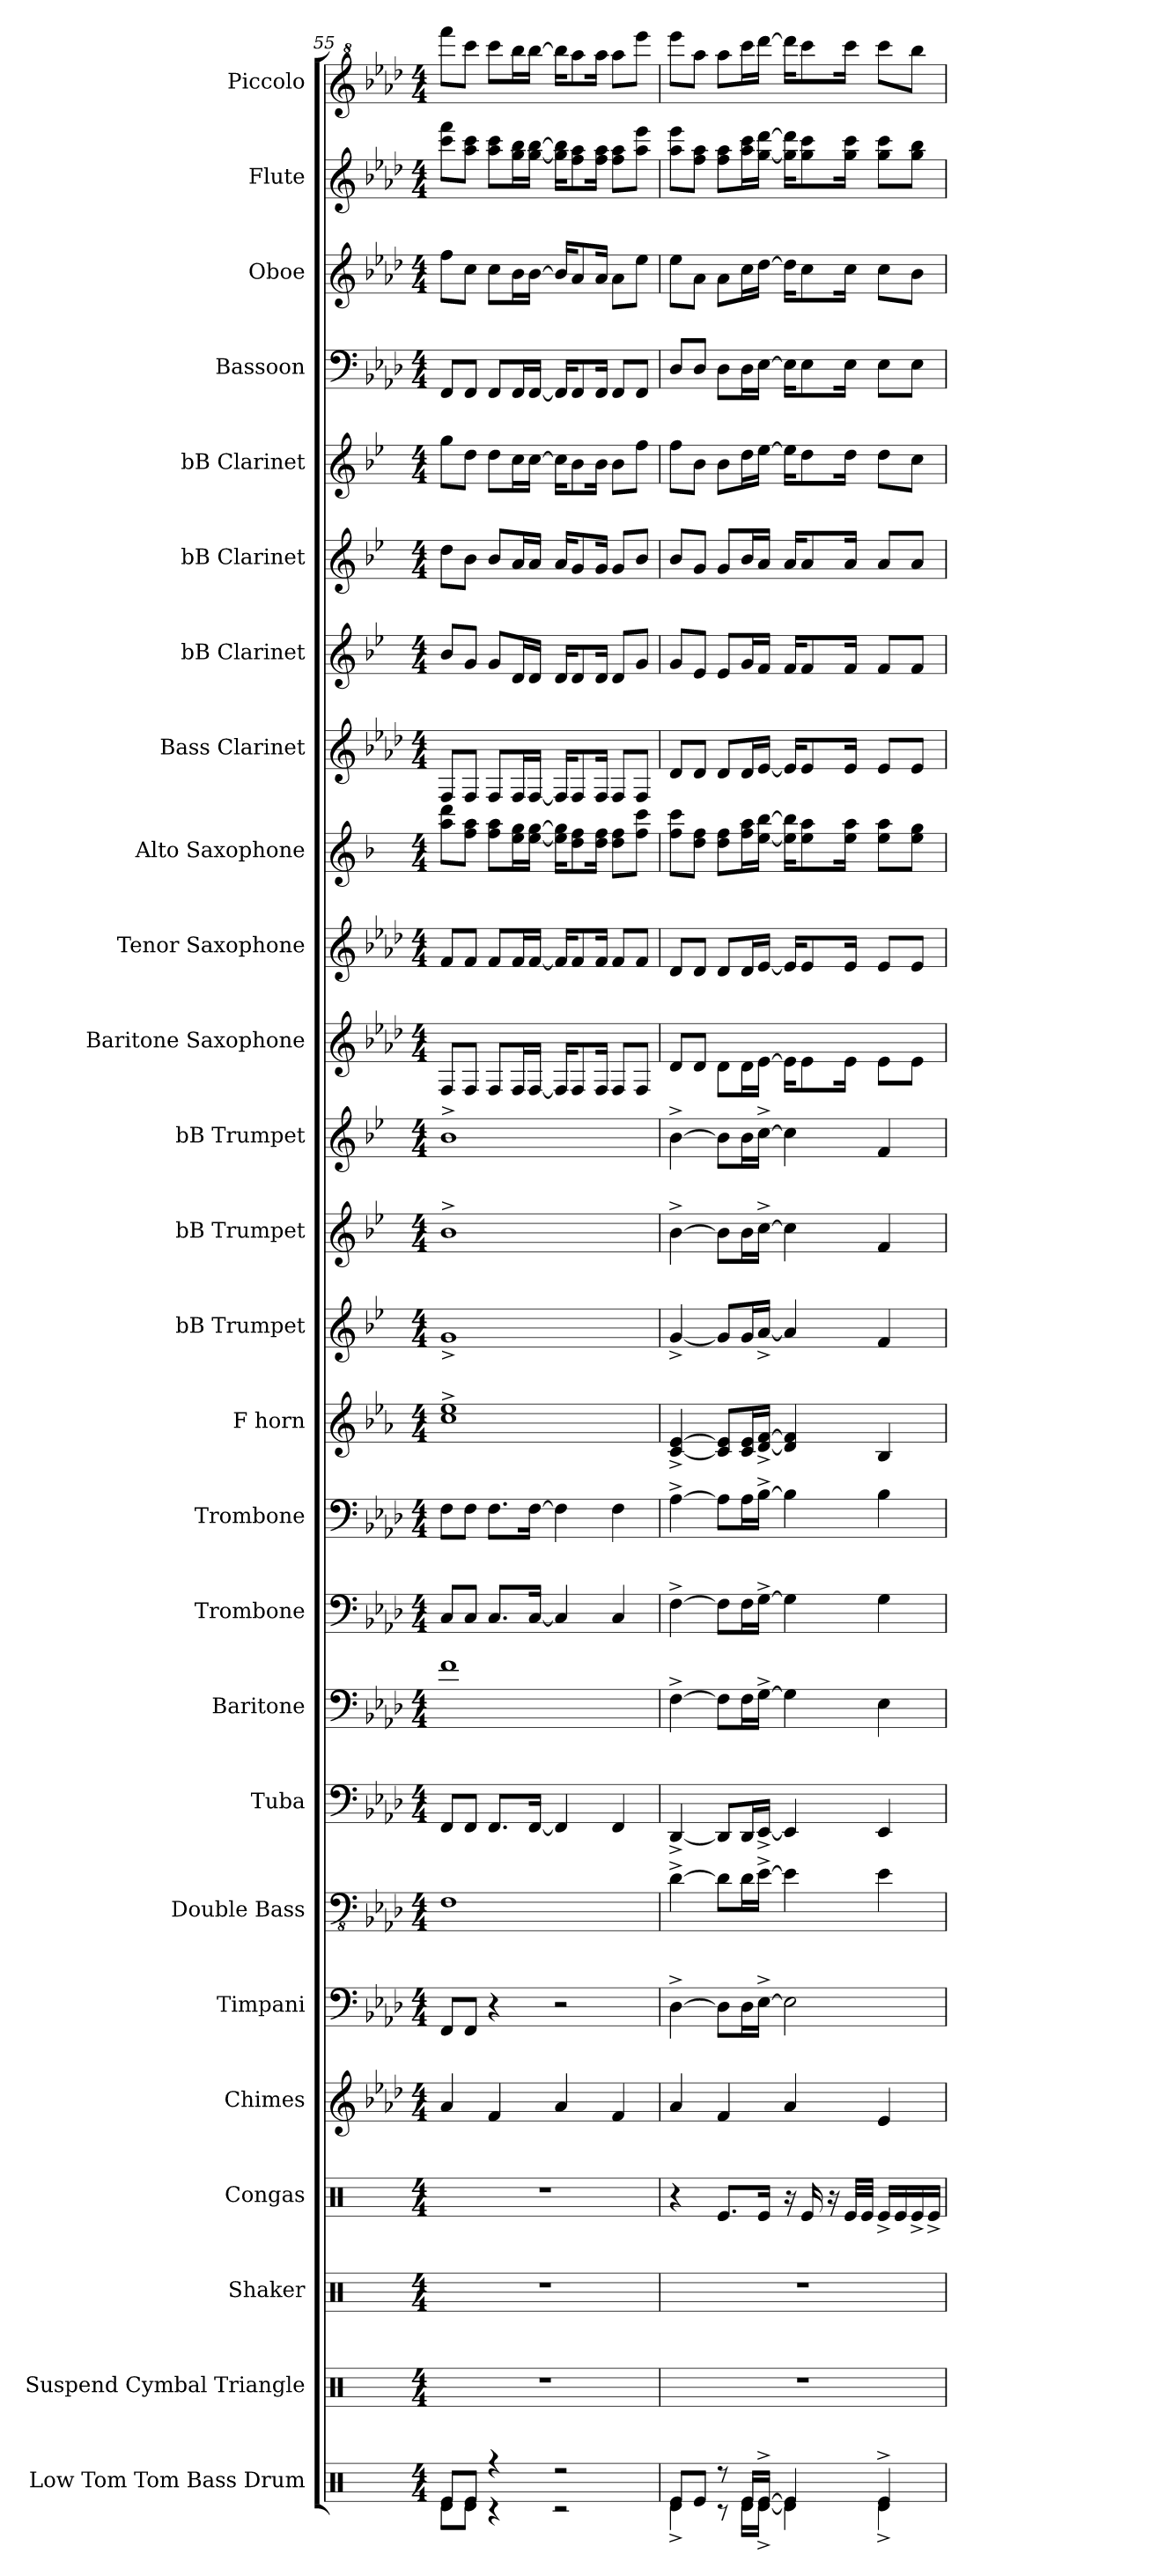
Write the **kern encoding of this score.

**kern	**kern	**kern	**kern	**kern	**kern	**kern	**kern	**kern	**kern	**kern	**kern	**kern	**kern	**kern	**kern	**kern	**kern	**kern	**kern	**kern	**kern	**kern	**kern	**kern	**kern
*part26	*part25	*part24	*part23	*part22	*part21	*part20	*part19	*part18	*part17	*part16	*part15	*part14	*part13	*part12	*part11	*part10	*part9	*part8	*part7	*part6	*part5	*part4	*part3	*part2	*part1
*staff26	*staff25	*staff24	*staff23	*staff22	*staff21	*staff20	*staff19	*staff18	*staff17	*staff16	*staff15	*staff14	*staff13	*staff12	*staff11	*staff10	*staff9	*staff8	*staff7	*staff6	*staff5	*staff4	*staff3	*staff2	*staff1
*I"Low Tom Tom Bass Drum	*I"Suspend Cymbal Triangle	*I"Shaker	*I"Congas	*I"Chimes	*I"Timpani	*I"Double Bass	*I"Tuba	*I"Baritone	*I"Trombone	*I"Trombone	*I"F horn	*I"bB Trumpet	*I"bB Trumpet	*I"bB Trumpet	*I"Baritone Saxophone	*I"Tenor Saxophone	*I"Alto Saxophone	*I"Bass Clarinet	*I"bB Clarinet	*I"bB Clarinet	*I"bB Clarinet	*I"Bassoon	*I"Oboe	*I"Flute	*I"Piccolo
*I'L.T B.D	*I'Sus.C Tri.	*I'Sh.	*I'Co.	*I'Chm.	*I'Timp.	*I'Db.	*I'Tba.	*I'Bar.	*I'Trb.	*I'Trb.	*I'F Hn.	*I'B♭ Tpt.	*I'B♭ Tpt.	*I'B♭ Tpt.	*I'Bar. Sax.	*I'T. Sax.	*I'A. Sax.	*I'B. Cl.	*I'B♭ Cl.	*I'B♭ Cl.	*I'B♭ Cl.	*I'Bsn.	*I'Ob.	*I'Fl.	*I'Picc.
*clefX	*clefX	*clefX	*clefX	*clefG2	*clefF4	*clefFv4	*clefF4	*clefF4	*clefF4	*clefF4	*clefG2	*clefG2	*clefG2	*clefG2	*clefG2	*clefG2	*clefG2	*clefG2	*clefG2	*clefG2	*clefG2	*clefF4	*clefG2	*clefG2	*clefG^2
*	*	*	*	*	*	*ITrd7c12	*	*	*	*	*ITrd4c7	*ITrd1c2	*ITrd1c2	*ITrd1c2	*ITrd12c21	*ITrd8c14	*ITrd5c9	*ITrd8c14	*ITrd1c2	*ITrd1c2	*ITrd1c2	*	*	*	*
*k[]	*k[]	*k[]	*k[]	*k[b-e-a-d-]	*k[b-e-a-d-]	*k[b-e-a-d-]	*k[b-e-a-d-]	*k[b-e-a-d-]	*k[b-e-a-d-]	*k[b-e-a-d-]	*k[b-e-a-d-]	*k[b-e-a-d-]	*k[b-e-a-d-]	*k[b-e-a-d-]	*k[b-e-a-d-]	*k[b-e-a-d-]	*k[b-e-a-d-]	*k[b-e-a-d-]	*k[b-e-a-d-]	*k[b-e-a-d-]	*k[b-e-a-d-]	*k[b-e-a-d-]	*k[b-e-a-d-]	*k[b-e-a-d-]	*k[b-e-a-d-]
*M4/4	*M4/4	*M4/4	*M4/4	*M4/4	*M4/4	*M4/4	*M4/4	*M4/4	*M4/4	*M4/4	*M4/4	*M4/4	*M4/4	*M4/4	*M4/4	*M4/4	*M4/4	*M4/4	*M4/4	*M4/4	*M4/4	*M4/4	*M4/4	*M4/4	*M4/4
=55	=55	=55	=55	=55	=55	=55	=55	=55	=55	=55	=55	=55	=55	=55	=55	=55	=55	=55	=55	=55	=55	=55	=55	=55	=55
*^	*	*	*	*	*	*	*	*	*	*	*	*	*	*	*	*	*	*	*	*	*	*	*	*	*
8Re/L	8Rd\L	1r	1r	1r	4a-/	8FF/L	1FFF	8FF/L	1f	8C/L	8F\L	1f^ 1a-^	1f^	1a-^	1a-^	8FF/L	8F/L	8cc\ 8ff\L	8FF/L	8a-/L	8cc\L	8ff\L	8FF/L	8ff\L	8ccc\ 8fff\L	8ffff\L
8Re/J	8Rd\J	.	.	.	.	8FF/J	.	8FF/J	.	8C/J	8F\J	.	.	.	.	8FF/J	8F/J	8a-\ 8cc\J	8FF/J	8f/J	8a-\J	8cc\J	8FF/J	8cc\J	8aa-\ 8ccc\J	8cccc\J
4r	4r	.	.	.	4f/	4r	.	8.FF/L	.	8.C/L	8.F\L	.	.	.	.	8FF/L	8F/L	8a-\ 8cc\L	8FF/L	8f/L	8a-/L	8cc\L	8FF/L	8cc\L	8aa-\ 8ccc\L	8cccc\L
.	.	.	.	.	.	.	.	.	.	.	.	.	.	.	.	16FF/L	16F/L	16g\ 16b-\L	16FF/L	16c/L	16g/L	16b-\L	16FF/L	16b-\L	16gg\ 16bb-\L	16bbb-\L
.	.	.	.	.	.	.	.	[16FF/Jk	.	[16C/Jk	[16F\Jk	.	.	.	.	[16FF/JJ	[16F/JJ	[16g\ [16b-\JJ	[16FF/JJ	16c/JJ	16g/JJ	[16b-\JJ	[16FF/JJ	[16b-\JJ	[16gg\ [16bb-\JJ	[16bbb-\JJ
2r	2r	.	.	.	4a-/	2r	.	4FF/]	.	4C/]	4F\]	.	.	.	.	16FF/KL]	16F/KL]	16g\] 16b-\]KL	16FF/KL]	16c/KL	16g/KL	16b-\KL]	16FF/KL]	16b-/KL]	16gg\] 16bb-\]KL	16bbb-\KL]
.	.	.	.	.	.	.	.	.	.	.	.	.	.	.	.	8FF/	8F/	8f\ 8a-\	8FF/	8c/	8f/	8a-\	8FF/	8a-/	8ff\ 8aa-\	8aaa-\
.	.	.	.	.	.	.	.	.	.	.	.	.	.	.	.	16FF/Jk	16F/Jk	16f\ 16a-\Jk	16FF/Jk	16c/Jk	16f/Jk	16a-\Jk	16FF/Jk	16a-/Jk	16ff\ 16aa-\Jk	16aaa-\Jk
.	.	.	.	.	4f/	.	.	4FF/	.	4C/	4F\	.	.	.	.	8FF/L	8F/L	8f\ 8a-\L	8FF/L	8c/L	8f/L	8a-\L	8FF/L	8a-\L	8ff\ 8aa-\L	8aaa-\L
.	.	.	.	.	.	.	.	.	.	.	.	.	.	.	.	8FF/J	8F/J	8a-\ 8ee-\J	8FF/J	8f/J	8a-/J	8ee-\J	8FF/J	8ee-\J	8aa-\ 8eee-\J	8eeee-\J
=56	=56	=56	=56	=56	=56	=56	=56	=56	=56	=56	=56	=56	=56	=56	=56	=56	=56	=56	=56	=56	=56	=56	=56	=56	=56	=56
8Re/L	4Rd^\	1r	1r	4r	4a-/	[4D-^\	[4DD-^\	[4DD-^/	[4F^\	[4F^\	[4A-^\	[4F/^ [4A-/^	[4f^/	[4a-^\	[4a-^\	8D-/L	8D-/L	8a-\ 8ee-\L	8D-/L	8f/L	8a-/L	8ee-\L	8D-/L	8ee-\L	8aa-\ 8eee-\L	8eeee-\L
8Re/J	.	.	.	.	.	.	.	.	.	.	.	.	.	.	.	8D-/J	8D-/J	8f\ 8a-\J	8D-/J	8d-/J	8f/J	8a-\J	8D-/J	8a-\J	8ff\ 8aa-\J	8aaa-\J
8r	8r	.	.	8.Re/L	4f/	8D-\L]	8DD-\L]	8DD-/L]	8F\L]	8F\L]	8A-\L]	8F/] 8A-/]L	8f/L]	8a-\L]	8a-\L]	8D-\L	8D-/L	8f\ 8a-\L	8D-/L	8d-/L	8f/L	8a-\L	8D-\L	8a-\L	8ff\ 8aa-\L	8aaa-\L
16Re/LL	16Rd\LL	.	.	.	.	16D-\L	16DD-\L	16DD-/L	16F\L	16F\L	16A-\L	16F/ 16A-/L	16f/L	16a-\L	16a-\L	16D-\L	16D-/L	16a-\ 16cc\L	16D-/L	16f/L	16a-/L	16cc\L	16D-\L	16cc\L	16aa-\ 16ccc\L	16cccc\L
[16Re^/JJ	[16Rd^\JJ	.	.	16Re/Jk	.	[16E-^\JJ	[16EE-^\JJ	[16EE-^/JJ	[16G^\JJ	[16G^\JJ	[16B-^\JJ	[16G/^ [16B-/^JJ	[16g^/JJ	[16b-^\JJ	[16b-^\JJ	[16E-\JJ	[16E-/JJ	[16g\ [16dd-\JJ	[16E-/JJ	16e-/JJ	16g/JJ	[16dd-\JJ	[16E-\JJ	[16dd-\JJ	[16gg\ [16ddd-\JJ	[16dddd-\JJ
4Re/]	4Rd\]	.	.	16r	4a-/	2E-\]	4EE-\]	4EE-/]	4G\]	4G\]	4B-\]	4G/] 4B-/]	4g/]	4b-\]	4b-\]	16E-\KL]	16E-/KL]	16g\] 16dd-\]KL	16E-/KL]	16e-/KL	16g/KL	16dd-\KL]	16E-\KL]	16dd-\KL]	16gg\] 16ddd-\]KL	16dddd-\KL]
.	.	.	.	16Re/	.	.	.	.	.	.	.	.	.	.	.	8E-\	8E-/	8g\ 8cc\	8E-/	8e-/	8g/	8cc\	8E-\	8cc\	8gg\ 8ccc\	8cccc\
.	.	.	.	16r	.	.	.	.	.	.	.	.	.	.	.	.	.	.	.	.	.	.	.	.	.	.
.	.	.	.	32Re/LLL	.	.	.	.	.	.	.	.	.	.	.	16E-\Jk	16E-/Jk	16g\ 16cc\Jk	16E-/Jk	16e-/Jk	16g/Jk	16cc\Jk	16E-\Jk	16cc\Jk	16gg\ 16ccc\Jk	16cccc\Jk
.	.	.	.	32Re/JJJ	.	.	.	.	.	.	.	.	.	.	.	.	.	.	.	.	.	.	.	.	.	.
4Re^/	4Rd^\	.	.	16Re^/LL	4e-/	.	4EE-\	4EE-/	4E-\	4G\	4B-\	4E-/	4e-/	4e-/	4e-/	8E-\L	8E-/L	8g\ 8cc\L	8E-/L	8e-/L	8g/L	8cc\L	8E-\L	8cc\L	8gg\ 8ccc\L	8cccc\L
.	.	.	.	16Re/	.	.	.	.	.	.	.	.	.	.	.	.	.	.	.	.	.	.	.	.	.	.
.	.	.	.	16Re^/	.	.	.	.	.	.	.	.	.	.	.	8E-\J	8E-/J	8g\ 8b-\J	8E-/J	8e-/J	8g/J	8b-\J	8E-\J	8b-\J	8gg\ 8bb-\J	8bbb-\J
.	.	.	.	16Re^/JJ	.	.	.	.	.	.	.	.	.	.	.	.	.	.	.	.	.	.	.	.	.	.
*v	*v	*	*	*	*	*	*	*	*	*	*	*	*	*	*	*	*	*	*	*	*	*	*	*	*	*
=	=	=	=	=	=	=	=	=	=	=	=	=	=	=	=	=	=	=	=	=	=	=	=	=	=
*-	*-	*-	*-	*-	*-	*-	*-	*-	*-	*-	*-	*-	*-	*-	*-	*-	*-	*-	*-	*-	*-	*-	*-	*-	*-
